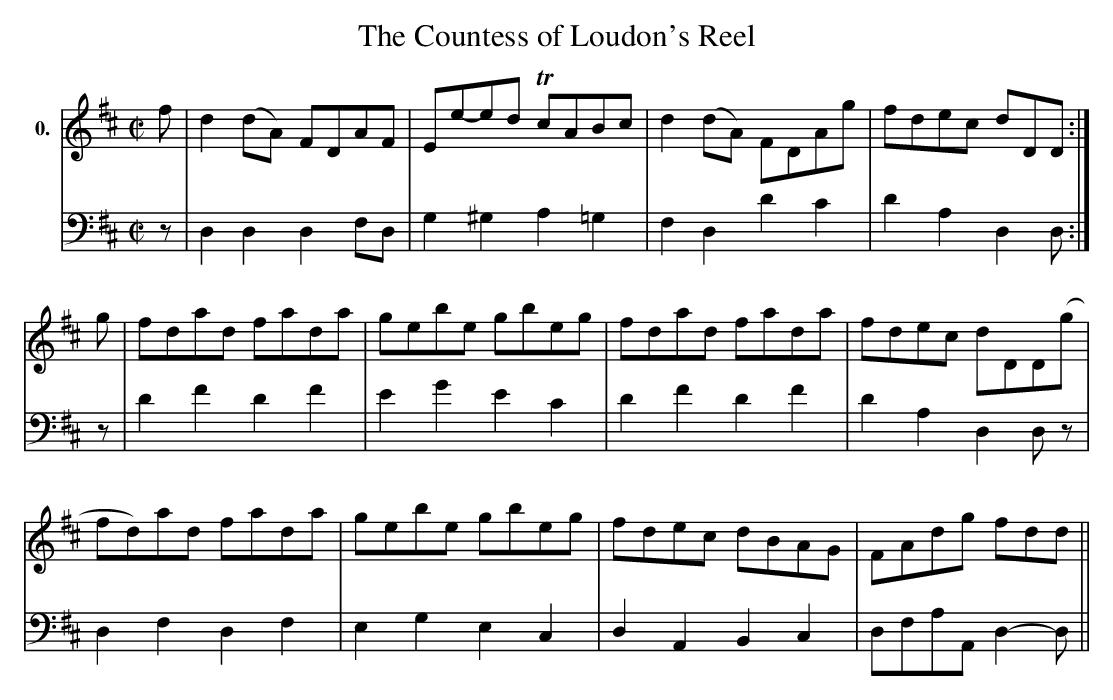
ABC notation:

X:1
T:Countess of Loudon's Reel, The
M:C|
L:1/8
K:D
V:1 clef=treble name="0."
[V:1] f|d2 (dA) FDAF|Ee-ed TcABc|d2 (dA) FDAg-|fdec dDD:|
g-|fdad fada|gebe gbeg-|fdad fada|fdec dDD(g|
fd)ad fada|gebe gbeg|fdec dBAG|FAdg fdd||
V:2 clef = bass
z|D,2D,2D,2 F,D,|G,2^G,2A,2=G,2|F,2D,2D2C2|D2A,2D,2D,:|
z|D2F2D2F2|E2G2E2C2|D2F2D2F2|D2A,2D,2D,z|
D,2F,2D,2F,2|E,2G,2E,2C,2|D,2A,,2B,,2C,2|D,F,A,A,, D,2-D,||
